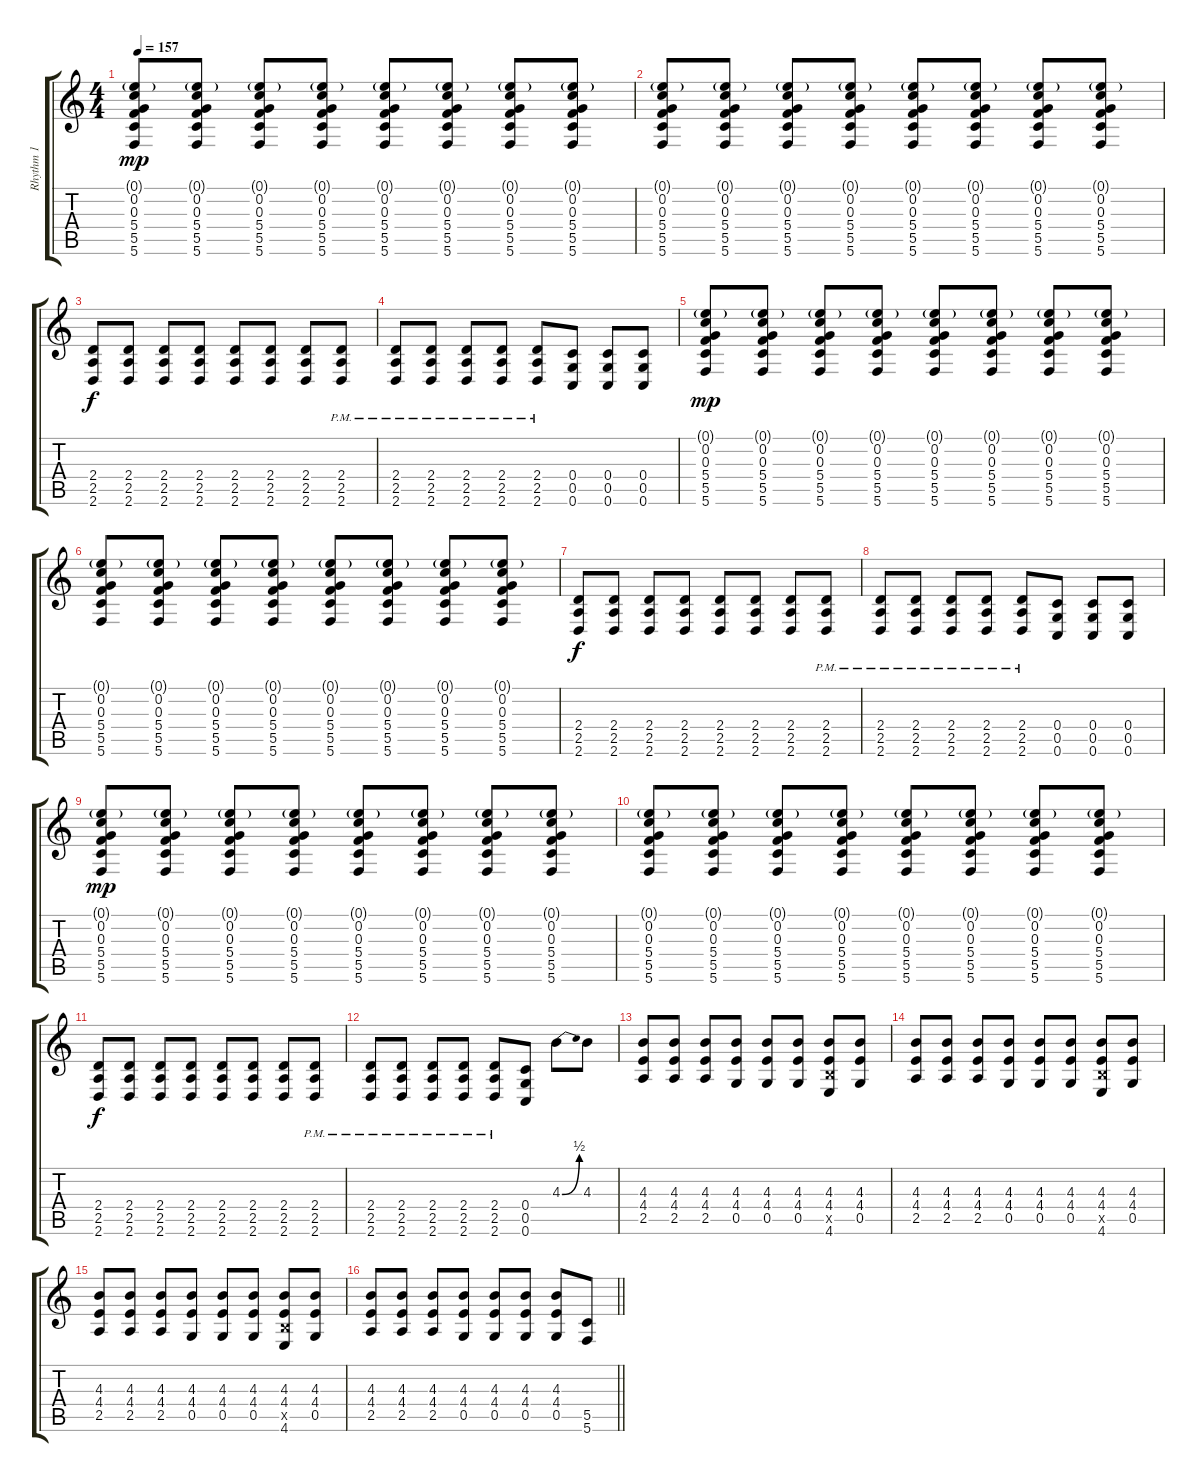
\track ("Rhythm 1" "Rhythm 1") {instrument distortionguitar}
\staff {score tabs}
\tuning (E4 C4 G3 C3 G2 C2) {hide}
\ts (4 4)
\tempo 157
\clef g2
\ks c
(0.1{g} 0.2 0.3 5.4 5.5 5.6).8{dy mp} (0.1{g} 0.2 0.3 5.4 5.5 5.6).8 (0.1{g} 0.2 0.3 5.4 5.5 5.6).8 (0.1{g} 0.2 0.3 5.4 5.5 5.6).8 (0.1{g} 0.2 0.3 5.4 5.5 5.6).8 (0.1{g} 0.2 0.3 5.4 5.5 5.6).8 (0.1{g} 0.2 0.3 5.4 5.5 5.6).8 (0.1{g} 0.2 0.3 5.4 5.5 5.6).8 |
(0.1{g} 0.2 0.3 5.4 5.5 5.6).8 (0.1{g} 0.2 0.3 5.4 5.5 5.6).8 (0.1{g} 0.2 0.3 5.4 5.5 5.6).8 (0.1{g} 0.2 0.3 5.4 5.5 5.6).8 (0.1{g} 0.2 0.3 5.4 5.5 5.6).8 (0.1{g} 0.2 0.3 5.4 5.5 5.6).8 (0.1{g} 0.2 0.3 5.4 5.5 5.6).8 (0.1{g} 0.2 0.3 5.4 5.5 5.6).8 |
(2.4 2.5 2.6).8{dy f} (2.4 2.5 2.6).8 (2.4 2.5 2.6).8 (2.4 2.5 2.6).8 (2.4 2.5 2.6).8 (2.4 2.5 2.6).8 (2.4 2.5 2.6).8 (2.4{pm} 2.5{pm} 2.6{pm}).8 |
(2.4{pm} 2.5{pm} 2.6{pm}).8 (2.4{pm} 2.5{pm} 2.6{pm}).8 (2.4{pm} 2.5{pm} 2.6{pm}).8 (2.4{pm} 2.5{pm} 2.6{pm}).8 (2.4{pm} 2.5{pm} 2.6{pm}).8 (0.4 0.5 0.6).8 (0.4 0.5 0.6).8 (0.4 0.5 0.6).8 |
(0.1{g} 0.2 0.3 5.4 5.5 5.6).8{dy mp} (0.1{g} 0.2 0.3 5.4 5.5 5.6).8 (0.1{g} 0.2 0.3 5.4 5.5 5.6).8 (0.1{g} 0.2 0.3 5.4 5.5 5.6).8 (0.1{g} 0.2 0.3 5.4 5.5 5.6).8 (0.1{g} 0.2 0.3 5.4 5.5 5.6).8 (0.1{g} 0.2 0.3 5.4 5.5 5.6).8 (0.1{g} 0.2 0.3 5.4 5.5 5.6).8 |
(0.1{g} 0.2 0.3 5.4 5.5 5.6).8 (0.1{g} 0.2 0.3 5.4 5.5 5.6).8 (0.1{g} 0.2 0.3 5.4 5.5 5.6).8 (0.1{g} 0.2 0.3 5.4 5.5 5.6).8 (0.1{g} 0.2 0.3 5.4 5.5 5.6).8 (0.1{g} 0.2 0.3 5.4 5.5 5.6).8 (0.1{g} 0.2 0.3 5.4 5.5 5.6).8 (0.1{g} 0.2 0.3 5.4 5.5 5.6).8 |
(2.4 2.5 2.6).8{dy f} (2.4 2.5 2.6).8 (2.4 2.5 2.6).8 (2.4 2.5 2.6).8 (2.4 2.5 2.6).8 (2.4 2.5 2.6).8 (2.4 2.5 2.6).8 (2.4{pm} 2.5{pm} 2.6{pm}).8 |
(2.4{pm} 2.5{pm} 2.6{pm}).8 (2.4{pm} 2.5{pm} 2.6{pm}).8 (2.4{pm} 2.5{pm} 2.6{pm}).8 (2.4{pm} 2.5{pm} 2.6{pm}).8 (2.4{pm} 2.5{pm} 2.6{pm}).8 (0.4 0.5 0.6).8 (0.4 0.5 0.6).8 (0.4 0.5 0.6).8 |
(0.1{g} 0.2 0.3 5.4 5.5 5.6).8{dy mp} (0.1{g} 0.2 0.3 5.4 5.5 5.6).8 (0.1{g} 0.2 0.3 5.4 5.5 5.6).8 (0.1{g} 0.2 0.3 5.4 5.5 5.6).8 (0.1{g} 0.2 0.3 5.4 5.5 5.6).8 (0.1{g} 0.2 0.3 5.4 5.5 5.6).8 (0.1{g} 0.2 0.3 5.4 5.5 5.6).8 (0.1{g} 0.2 0.3 5.4 5.5 5.6).8 |
(0.1{g} 0.2 0.3 5.4 5.5 5.6).8 (0.1{g} 0.2 0.3 5.4 5.5 5.6).8 (0.1{g} 0.2 0.3 5.4 5.5 5.6).8 (0.1{g} 0.2 0.3 5.4 5.5 5.6).8 (0.1{g} 0.2 0.3 5.4 5.5 5.6).8 (0.1{g} 0.2 0.3 5.4 5.5 5.6).8 (0.1{g} 0.2 0.3 5.4 5.5 5.6).8 (0.1{g} 0.2 0.3 5.4 5.5 5.6).8 |
(2.4 2.5 2.6).8{dy f} (2.4 2.5 2.6).8 (2.4 2.5 2.6).8 (2.4 2.5 2.6).8 (2.4 2.5 2.6).8 (2.4 2.5 2.6).8 (2.4 2.5 2.6).8 (2.4{pm} 2.5{pm} 2.6{pm}).8 |
(2.4{pm} 2.5{pm} 2.6{pm}).8 (2.4{pm} 2.5{pm} 2.6{pm}).8 (2.4{pm} 2.5{pm} 2.6{pm}).8 (2.4{pm} 2.5{pm} 2.6{pm}).8 (2.4{pm} 2.5{pm} 2.6{pm}).8 (0.4 0.5 0.6).8 4.3{be (bend 0 0 60 2)}.8 4.3.8 |
(4.3 4.4 2.5).8 (4.3 4.4 2.5).8 (4.3 4.4 2.5).8 (4.3 4.4 0.5).8 (4.3 4.4 0.5).8 (4.3 4.4 0.5).8 (4.3 4.4 4.5{x} 4.6).8 (4.3 4.4 0.5).8 |
(4.3 4.4 2.5).8 (4.3 4.4 2.5).8 (4.3 4.4 2.5).8 (4.3 4.4 0.5).8 (4.3 4.4 0.5).8 (4.3 4.4 0.5).8 (4.3 4.4 4.5{x} 4.6).8 (4.3 4.4 0.5).8 |
(4.3 4.4 2.5).8 (4.3 4.4 2.5).8 (4.3 4.4 2.5).8 (4.3 4.4 0.5).8 (4.3 4.4 0.5).8 (4.3 4.4 0.5).8 (4.3 4.4 4.5{x} 4.6).8 (4.3 4.4 0.5).8 |
\barLineRight lightlight
(4.3 4.4 2.5).8 (4.3 4.4 2.5).8 (4.3 4.4 2.5).8 (4.3 4.4 0.5).8 (4.3 4.4 0.5).8 (4.3 4.4 0.5).8 (4.3 4.4 0.5).8 (5.5 5.6).8
